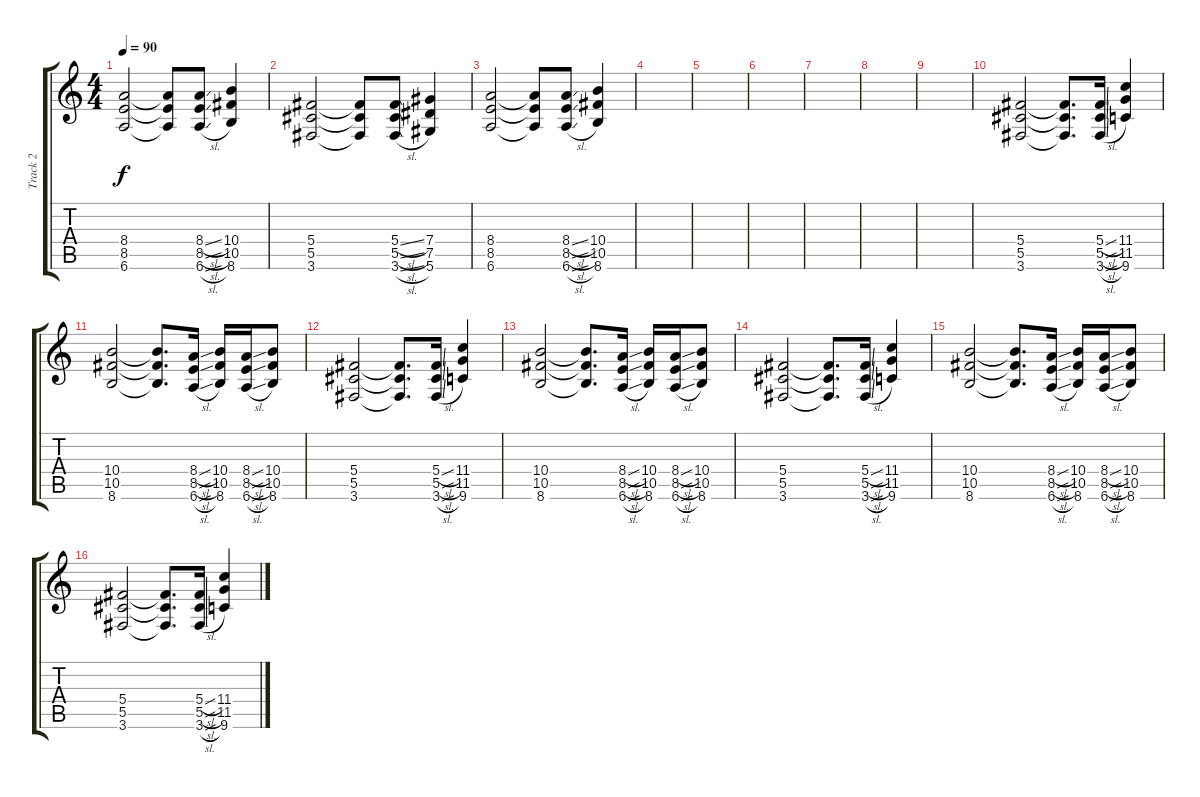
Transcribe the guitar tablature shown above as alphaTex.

\track ("Track 2" "Track 2") {instrument distortionguitar}
\staff {score tabs}
\tuning (Eb4 Bb3 Gb3 Db3 Ab2 Eb2) {hide}
\ts (4 4)
\tempo 90
\clef g2
\ks c
(8.4 8.5 6.6).2{dy f} (8.4{t} 8.5{t} 6.6{t}).8 (8.4{sl} 8.5{sl} 6.6{sl}).8 (10.4 10.5 8.6).4 |
(5.4 5.5 3.6).2 (5.4{t} 5.5{t} 3.6{t}).8 (5.4{sl} 5.5{sl} 3.6{sl}).8 (7.4 7.5 5.6).4 |
(8.4 8.5 6.6).2 (8.4{t} 8.5{t} 6.6{t}).8 (8.4{sl} 8.5{sl} 6.6{sl}).8 (10.4 10.5 8.6).4 |
|
|
|
|
|
|
(5.4 5.5 3.6).2 (5.4{t} 5.5{t} 3.6{t}).8{d} (5.4{sl} 5.5{sl} 3.6{sl}).16 (11.4 11.5 9.6).4 |
(10.4 10.5 8.6).2 (10.4{t} 10.5{t} 8.6{t}).8{d} (8.4{sl} 8.5{sl} 6.6{sl}).16 (10.4 10.5 8.6).16 (8.4{sl} 8.5{sl} 6.6{sl}).16 (10.4 10.5 8.6).8 |
(5.4 5.5 3.6).2 (5.4{t} 5.5{t} 3.6{t}).8{d} (5.4{sl} 5.5{sl} 3.6{sl}).16 (11.4 11.5 9.6).4 |
(10.4 10.5 8.6).2 (10.4{t} 10.5{t} 8.6{t}).8{d} (8.4{sl} 8.5{sl} 6.6{sl}).16 (10.4 10.5 8.6).16 (8.4{sl} 8.5{sl} 6.6{sl}).16 (10.4 10.5 8.6).8 |
(5.4 5.5 3.6).2 (5.4{t} 5.5{t} 3.6{t}).8{d} (5.4{sl} 5.5{sl} 3.6{sl}).16 (11.4 11.5 9.6).4 |
(10.4 10.5 8.6).2 (10.4{t} 10.5{t} 8.6{t}).8{d} (8.4{sl} 8.5{sl} 6.6{sl}).16 (10.4 10.5 8.6).16 (8.4{sl} 8.5{sl} 6.6{sl}).16 (10.4 10.5 8.6).8 |
(5.4 5.5 3.6).2 (5.4{t} 5.5{t} 3.6{t}).8{d} (5.4{sl} 5.5{sl} 3.6{sl}).16 (11.4 11.5 9.6).4
